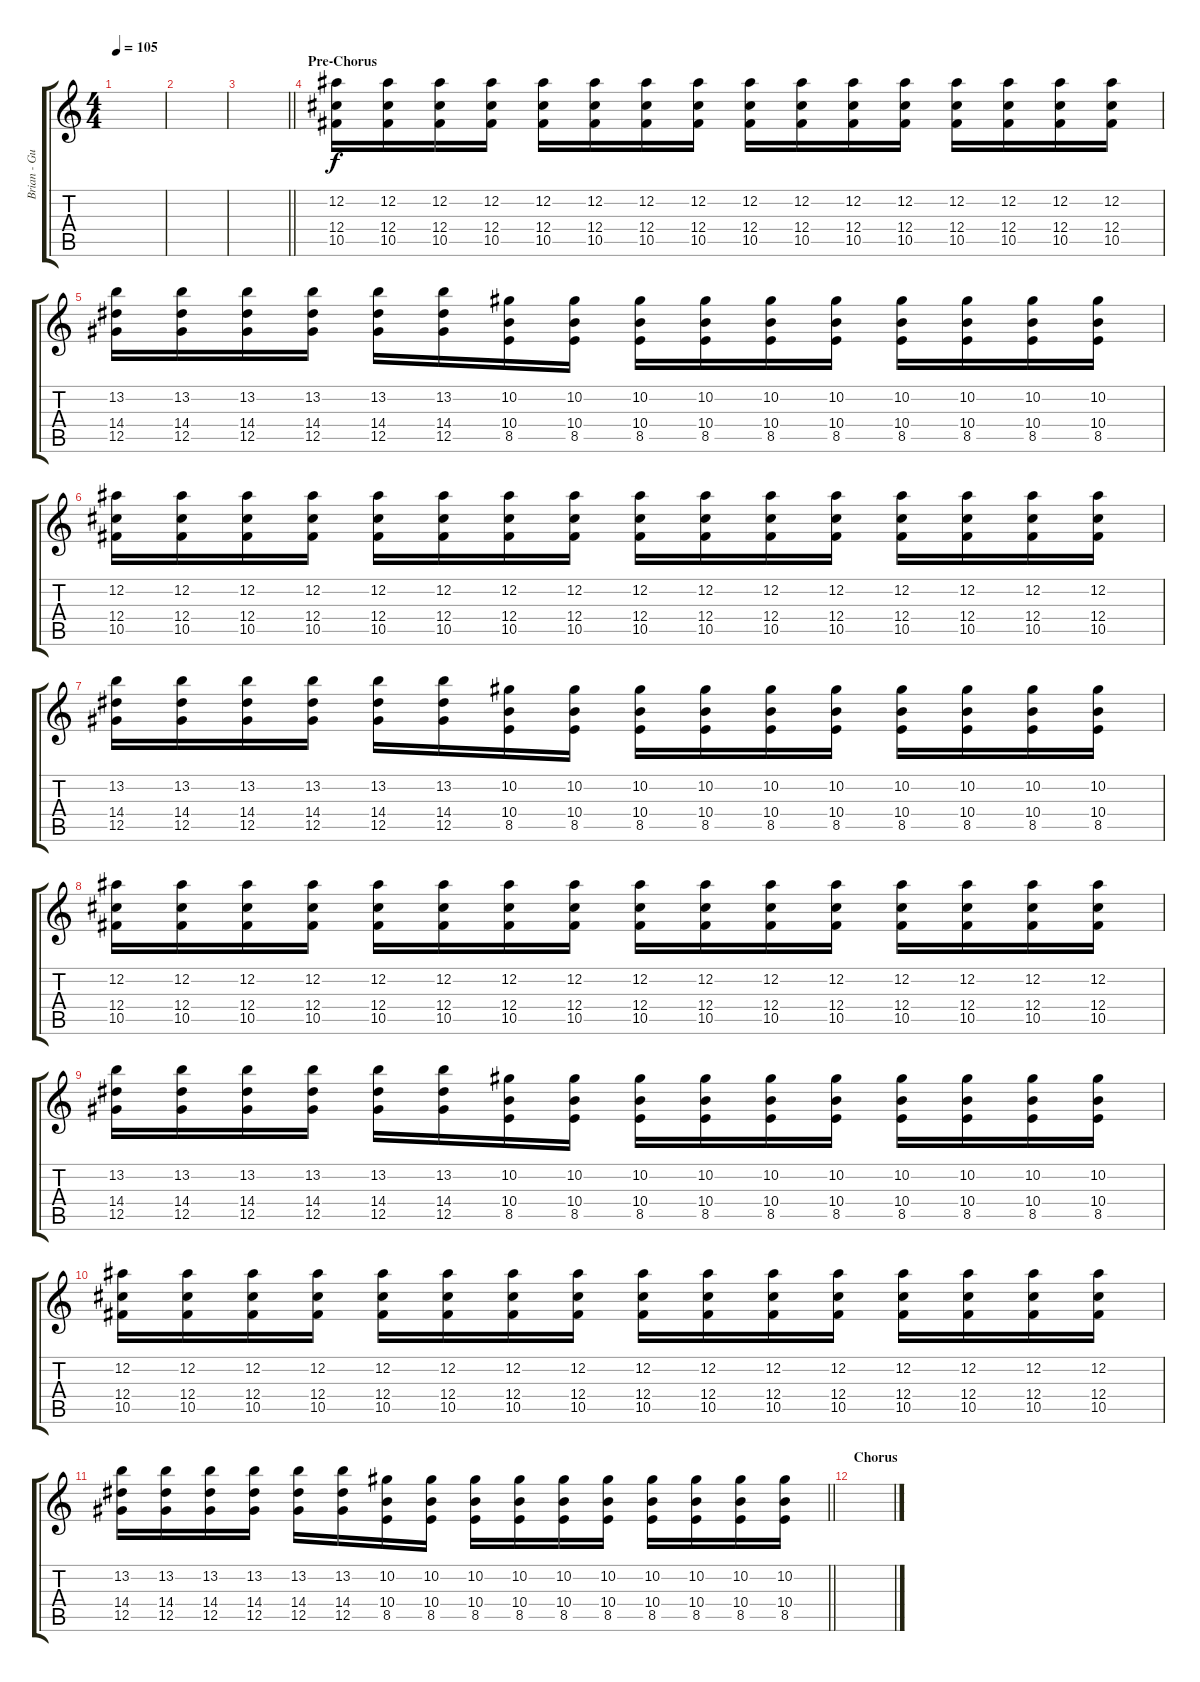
\track ("Brian - Guitar Overdub" "Brian - Gu") {instrument electricguitarclean}
\staff {score tabs}
\tuning (Eb4 Bb3 Gb3 Db3 Ab2 Eb2) {hide}
\ts (4 4)
\tempo 105
\clef g2
\ks c
|
|
\barLineRight lightlight
|
\section ("" "Pre-Chorus")
(12.2 12.4 10.5).16{volume 10} (12.2 12.4 10.5).16 (12.2 12.4 10.5).16 (12.2 12.4 10.5).16 (12.2 12.4 10.5).16 (12.2 12.4 10.5).16 (12.2 12.4 10.5).16 (12.2 12.4 10.5).16 (12.2 12.4 10.5).16 (12.2 12.4 10.5).16 (12.2 12.4 10.5).16 (12.2 12.4 10.5).16 (12.2 12.4 10.5).16 (12.2 12.4 10.5).16 (12.2 12.4 10.5).16 (12.2 12.4 10.5).16 |
(13.2 14.4 12.5).16 (13.2 14.4 12.5).16 (13.2 14.4 12.5).16 (13.2 14.4 12.5).16 (13.2 14.4 12.5).16 (13.2 14.4 12.5).16 (10.2 10.4 8.5).16 (10.2 10.4 8.5).16 (10.2 10.4 8.5).16 (10.2 10.4 8.5).16 (10.2 10.4 8.5).16 (10.2 10.4 8.5).16 (10.2 10.4 8.5).16 (10.2 10.4 8.5).16 (10.2 10.4 8.5).16 (10.2 10.4 8.5).16 |
(12.2 12.4 10.5).16 (12.2 12.4 10.5).16 (12.2 12.4 10.5).16 (12.2 12.4 10.5).16 (12.2 12.4 10.5).16 (12.2 12.4 10.5).16 (12.2 12.4 10.5).16 (12.2 12.4 10.5).16 (12.2 12.4 10.5).16 (12.2 12.4 10.5).16 (12.2 12.4 10.5).16 (12.2 12.4 10.5).16 (12.2 12.4 10.5).16 (12.2 12.4 10.5).16 (12.2 12.4 10.5).16 (12.2 12.4 10.5).16 |
(13.2 14.4 12.5).16 (13.2 14.4 12.5).16 (13.2 14.4 12.5).16 (13.2 14.4 12.5).16 (13.2 14.4 12.5).16 (13.2 14.4 12.5).16 (10.2 10.4 8.5).16 (10.2 10.4 8.5).16 (10.2 10.4 8.5).16 (10.2 10.4 8.5).16 (10.2 10.4 8.5).16 (10.2 10.4 8.5).16 (10.2 10.4 8.5).16 (10.2 10.4 8.5).16 (10.2 10.4 8.5).16 (10.2 10.4 8.5).16 |
(12.2 12.4 10.5).16 (12.2 12.4 10.5).16 (12.2 12.4 10.5).16 (12.2 12.4 10.5).16 (12.2 12.4 10.5).16 (12.2 12.4 10.5).16 (12.2 12.4 10.5).16 (12.2 12.4 10.5).16 (12.2 12.4 10.5).16 (12.2 12.4 10.5).16 (12.2 12.4 10.5).16 (12.2 12.4 10.5).16 (12.2 12.4 10.5).16 (12.2 12.4 10.5).16 (12.2 12.4 10.5).16 (12.2 12.4 10.5).16 |
(13.2 14.4 12.5).16 (13.2 14.4 12.5).16 (13.2 14.4 12.5).16 (13.2 14.4 12.5).16 (13.2 14.4 12.5).16 (13.2 14.4 12.5).16 (10.2 10.4 8.5).16 (10.2 10.4 8.5).16 (10.2 10.4 8.5).16 (10.2 10.4 8.5).16 (10.2 10.4 8.5).16 (10.2 10.4 8.5).16 (10.2 10.4 8.5).16 (10.2 10.4 8.5).16 (10.2 10.4 8.5).16 (10.2 10.4 8.5).16 |
(12.2 12.4 10.5).16 (12.2 12.4 10.5).16 (12.2 12.4 10.5).16 (12.2 12.4 10.5).16 (12.2 12.4 10.5).16 (12.2 12.4 10.5).16 (12.2 12.4 10.5).16 (12.2 12.4 10.5).16 (12.2 12.4 10.5).16 (12.2 12.4 10.5).16 (12.2 12.4 10.5).16 (12.2 12.4 10.5).16 (12.2 12.4 10.5).16 (12.2 12.4 10.5).16 (12.2 12.4 10.5).16 (12.2 12.4 10.5).16 |
\barLineRight lightlight
(13.2 14.4 12.5).16 (13.2 14.4 12.5).16 (13.2 14.4 12.5).16 (13.2 14.4 12.5).16 (13.2 14.4 12.5).16 (13.2 14.4 12.5).16 (10.2 10.4 8.5).16 (10.2 10.4 8.5).16 (10.2 10.4 8.5).16 (10.2 10.4 8.5).16 (10.2 10.4 8.5).16 (10.2 10.4 8.5).16 (10.2 10.4 8.5).16 (10.2 10.4 8.5).16 (10.2 10.4 8.5).16 (10.2 10.4 8.5).16 |
\section ("" "Chorus")
